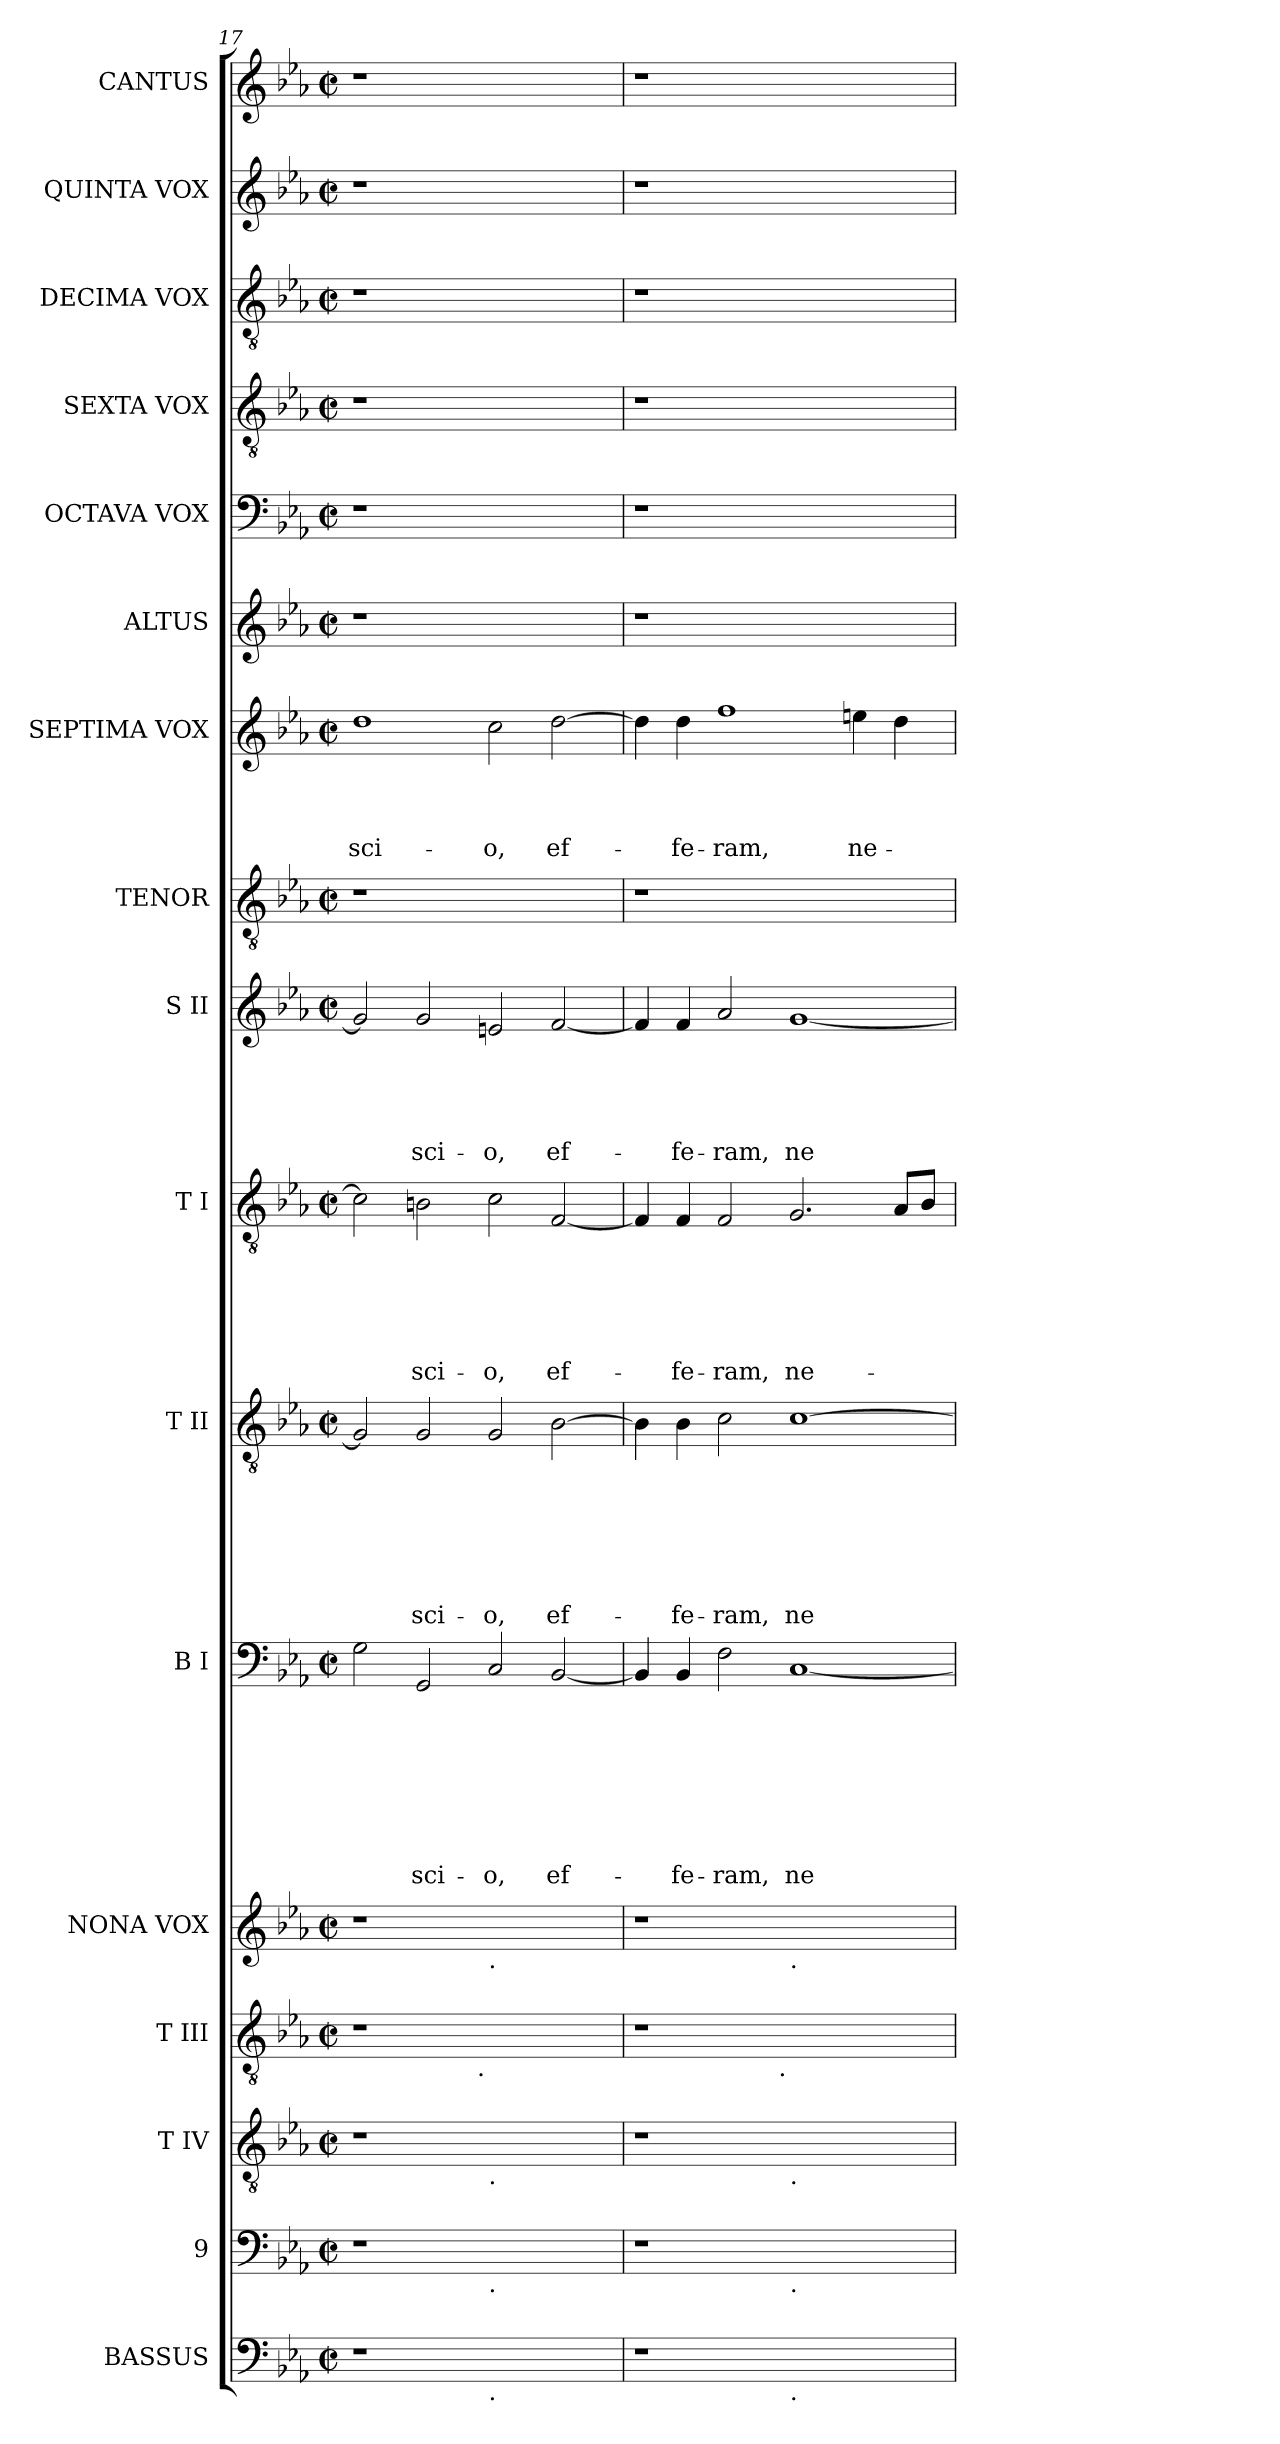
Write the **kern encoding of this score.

**kern	**kern	**kern	**kern	**kern	**kern	**text	**text	**text	**text	**text	**text	**text	**text	**kern	**text	**text	**text	**text	**text	**text	**text	**kern	**text	**text	**text	**text	**text	**text	**kern	**text	**text	**text	**text	**text	**kern	**kern	**text	**text	**text	**text	**kern	**kern	**kern	**kern	**kern	**kern
*part17	*part16	*part15	*part14	*part13	*part12	*part12	*part12	*part12	*part12	*part12	*part12	*part12	*part12	*part11	*part11	*part11	*part11	*part11	*part11	*part11	*part11	*part10	*part10	*part10	*part10	*part10	*part10	*part10	*part9	*part9	*part9	*part9	*part9	*part9	*part8	*part7	*part7	*part7	*part7	*part7	*part6	*part5	*part4	*part3	*part2	*part1
*staff17	*staff16	*staff15	*staff14	*staff13	*staff12	*staff12	*staff12	*staff12	*staff12	*staff12	*staff12	*staff12	*staff12	*staff11	*staff11	*staff11	*staff11	*staff11	*staff11	*staff11	*staff11	*staff10	*staff10	*staff10	*staff10	*staff10	*staff10	*staff10	*staff9	*staff9	*staff9	*staff9	*staff9	*staff9	*staff8	*staff7	*staff7	*staff7	*staff7	*staff7	*staff6	*staff5	*staff4	*staff3	*staff2	*staff1
*I"BASSUS	*I"9	*I"T IV	*I"T III	*I"NONA VOX	*I"B I	*	*	*	*	*	*	*	*	*I"T II	*	*	*	*	*	*	*	*I"T I	*	*	*	*	*	*	*I"S II	*	*	*	*	*	*I"TENOR	*I"SEPTIMA VOX	*	*	*	*	*I"ALTUS	*I"OCTAVA VOX	*I"SEXTA VOX	*I"DECIMA VOX	*I"QUINTA VOX	*I"CANTUS
*I'B	*	*I'T IV	*I'T III	*	*I'B I	*	*	*	*	*	*	*	*	*I'T II	*	*	*	*	*	*	*	*I'T I	*	*	*	*	*	*	*I'S II	*	*	*	*	*	*	*I'S I	*	*	*	*	*	*	*	*	*	*
*clefF4	*clefF4	*clefGv2	*clefGv2	*clefG2	*clefF4	*	*	*	*	*	*	*	*	*clefGv2	*	*	*	*	*	*	*	*clefGv2	*	*	*	*	*	*	*clefG2	*	*	*	*	*	*clefGv2	*clefG2	*	*	*	*	*clefG2	*clefF4	*clefGv2	*clefGv2	*clefG2	*clefG2
*k[b-e-a-]	*k[b-e-a-]	*k[b-e-a-]	*k[b-e-a-]	*k[b-e-a-]	*k[b-e-a-]	*	*	*	*	*	*	*	*	*k[b-e-a-]	*	*	*	*	*	*	*	*k[b-e-a-]	*	*	*	*	*	*	*k[b-e-a-]	*	*	*	*	*	*k[b-e-a-]	*k[b-e-a-]	*	*	*	*	*k[b-e-a-]	*k[b-e-a-]	*k[b-e-a-]	*k[b-e-a-]	*k[b-e-a-]	*k[b-e-a-]
*E-:	*E-:	*E-:	*E-:	*E-:	*E-:	*	*	*	*	*	*	*	*	*E-:	*	*	*	*	*	*	*	*E-:	*	*	*	*	*	*	*E-:	*	*	*	*	*	*E-:	*E-:	*	*	*	*	*E-:	*E-:	*E-:	*E-:	*E-:	*E-:
*M2/2	*M2/2	*M2/2	*M2/2	*M2/2	*M2/2	*	*	*	*	*	*	*	*	*M2/2	*	*	*	*	*	*	*	*M2/2	*	*	*	*	*	*	*M2/2	*	*	*	*	*	*M2/2	*M2/2	*	*	*	*	*M2/2	*M2/2	*M2/2	*M2/2	*M2/2	*M2/2
*met(c|)	*met(c|)	*met(c|)	*met(c|)	*met(c|)	*met(c|)	*	*	*	*	*	*	*	*	*met(c|)	*	*	*	*	*	*	*	*met(c|)	*	*	*	*	*	*	*met(c|)	*	*	*	*	*	*met(c|)	*met(c|)	*	*	*	*	*met(c|)	*met(c|)	*met(c|)	*met(c|)	*met(c|)	*met(c|)
=17	=17	=17	=17	=17	=17	=17	=17	=17	=17	=17	=17	=17	=17	=17	=17	=17	=17	=17	=17	=17	=17	=17	=17	=17	=17	=17	=17	=17	=17	=17	=17	=17	=17	=17	=17	=17	=17	=17	=17	=17	=17	=17	=17	=17	=17	=17
!	!	!	!	!	!	!	!	!	!	!	!	!	!	!	!	!	!	!	!	!	!	!	!	!	!	!	!	!	!	!	!	!	!	!	!	!	!	!	!	!LO:LY:b	!	!	!	!	!	!
*	*	*	*^	*	*	*	*	*	*	*	*	*	*	*	*	*	*	*	*	*	*	*	*	*	*	*	*	*	*	*	*	*	*	*	*	*	*	*	*	*	*	*	*	*	*	*
1r	1r	1r	1r	2ryy	1r	2G\	.	.	.	.	.	.	.	.	2G/]	.	.	.	.	.	.	.	2c\]	.	.	.	.	.	.	2g/]	.	.	.	.	.	1r	1dd	.	.	.	-sci-	1r	1r	1r	1r	1r	1r
!	!	!	!	!	!	!	!	!	!	!	!	!	!	!LO:LY:b	!	!	!	!	!	!	!	!LO:LY:b	!	!	!	!	!	!	!LO:LY:b	!	!	!	!	!	!LO:LY:b	!	!	!	!	!	!	!	!	!	!	!	!
.	.	.	.	4...ryy	.	2GG/	.	.	.	.	.	.	.	-sci-	2G/	.	.	.	.	.	.	-sci-	2Bn\	.	.	.	.	.	-sci-	2g/	.	.	.	.	-sci-	.	.	.	.	.	.	.	.	.	.	.	.
!	!	!	!	!LO:TX:b:t=.	!	!	!	!	!	!	!	!	!	!	!	!	!	!	!	!	!	!	!	!	!	!	!	!	!	!	!	!	!	!	!	!	!	!	!	!	!	!	!	!	!	!	!
.	.	.	.	1ryy	.	.	.	.	.	.	.	.	.	.	.	.	.	.	.	.	.	.	.	.	.	.	.	.	.	.	.	.	.	.	.	.	.	.	.	.	.	.	.	.	.	.	.
!	!	!	!	!	!LO:TX:b:t=.	!	!	!	!	!	!	!	!	!	!	!	!	!	!	!	!	!	!	!	!	!	!	!	!	!	!	!	!	!	!	!	!	!	!	!	!	!	!	!	!	!	!
!	!	!LO:TX:b:t=.	!	!	!	!	!	!	!	!	!	!	!	!	!	!	!	!	!	!	!	!	!	!	!	!	!	!	!	!	!	!	!	!	!	!	!	!	!	!	!	!	!	!	!	!	!
!	!LO:TX:b:t=.	!	!	!	!	!	!	!	!	!	!	!	!	!	!	!	!	!	!	!	!	!	!	!	!	!	!	!	!	!	!	!	!	!	!	!	!	!	!	!	!	!	!	!	!	!	!
!LO:TX:b:t=.	!	!	!	!	!	!	!	!	!	!	!	!	!	!	!	!	!	!	!	!	!	!	!	!	!	!	!	!	!	!	!	!	!	!	!	!	!	!	!	!	!	!	!	!	!	!	!
!	!	!	!	!	!	!	!	!	!	!	!	!	!	!LO:LY:b	!	!	!	!	!	!	!	!LO:LY:b	!	!	!	!	!	!	!LO:LY:b	!	!	!	!	!	!LO:LY:b	!	!	!	!	!	!LO:LY:b	!	!	!	!	!	!
1ryy	1ryy	1ryy	1ryy	.	1ryy	2C/	.	.	.	.	.	.	.	-o,	2G/	.	.	.	.	.	.	-o,	2c\	.	.	.	.	.	-o,	2en/	.	.	.	.	-o,	1ryy	2cc\	.	.	.	-o,	1ryy	1ryy	1ryy	1ryy	1ryy	1ryy
!	!	!	!	!	!	!	!	!	!	!	!	!	!	!LO:LY:b	!	!	!	!	!	!	!	!LO:LY:b	!	!	!	!	!	!	!LO:LY:b	!	!	!	!	!	!LO:LY:b	!	!	!	!	!	!LO:LY:b	!	!	!	!	!	!
.	.	.	.	.	.	[<2BB-/	.	.	.	.	.	.	.	ef-	[>2B-\	.	.	.	.	.	.	ef-	[<2F/	.	.	.	.	.	ef-	[<2f/	.	.	.	.	ef-	.	[>2dd\	.	.	.	ef-	.	.	.	.	.	.
.	.	.	.	32ryy	.	.	.	.	.	.	.	.	.	.	.	.	.	.	.	.	.	.	.	.	.	.	.	.	.	.	.	.	.	.	.	.	.	.	.	.	.	.	.	.	.	.	.
=18	=18	=18	=18	=18	=18	=18	=18	=18	=18	=18	=18	=18	=18	=18	=18	=18	=18	=18	=18	=18	=18	=18	=18	=18	=18	=18	=18	=18	=18	=18	=18	=18	=18	=18	=18	=18	=18	=18	=18	=18	=18	=18	=18	=18	=18	=18	=18
1r	1r	1r	1r	2ryy	1r	4BB-/]	.	.	.	.	.	.	.	.	4B-\]	.	.	.	.	.	.	.	4F/]	.	.	.	.	.	.	4f/]	.	.	.	.	.	1r	4dd\]	.	.	.	.	1r	1r	1r	1r	1r	1r
!	!	!	!	!	!	!	!	!	!	!	!	!	!	!LO:LY:b	!	!	!	!	!	!	!	!LO:LY:b	!	!	!	!	!	!	!LO:LY:b	!	!	!	!	!	!LO:LY:b	!	!	!	!	!	!LO:LY:b	!	!	!	!	!	!
.	.	.	.	.	.	4BB-/	.	.	.	.	.	.	.	-fe-	4B-\	.	.	.	.	.	.	-fe-	4F/	.	.	.	.	.	-fe-	4f/	.	.	.	.	-fe-	.	4dd\	.	.	.	-fe-	.	.	.	.	.	.
!	!	!	!	!	!	!	!	!	!	!	!	!	!	!LO:LY:b	!	!	!	!	!	!	!	!LO:LY:b	!	!	!	!	!	!	!LO:LY:b	!	!	!	!	!	!LO:LY:b	!	!	!	!	!	!LO:LY:b	!	!	!	!	!	!
.	.	.	.	4...ryy	.	2F\	.	.	.	.	.	.	.	-ram,	2c\	.	.	.	.	.	.	-ram,	2F/	.	.	.	.	.	-ram,	2a-/	.	.	.	.	-ram,	.	1ff	.	.	.	-ram,	.	.	.	.	.	.
!	!	!	!	!LO:TX:b:t=.	!	!	!	!	!	!	!	!	!	!	!	!	!	!	!	!	!	!	!	!	!	!	!	!	!	!	!	!	!	!	!	!	!	!	!	!	!	!	!	!	!	!	!
.	.	.	.	1ryy	.	.	.	.	.	.	.	.	.	.	.	.	.	.	.	.	.	.	.	.	.	.	.	.	.	.	.	.	.	.	.	.	.	.	.	.	.	.	.	.	.	.	.
!	!	!	!	!	!LO:TX:b:t=.	!	!	!	!	!	!	!	!	!	!	!	!	!	!	!	!	!	!	!	!	!	!	!	!	!	!	!	!	!	!	!	!	!	!	!	!	!	!	!	!	!	!
!	!	!LO:TX:b:t=.	!	!	!	!	!	!	!	!	!	!	!	!	!	!	!	!	!	!	!	!	!	!	!	!	!	!	!	!	!	!	!	!	!	!	!	!	!	!	!	!	!	!	!	!	!
!	!LO:TX:b:t=.	!	!	!	!	!	!	!	!	!	!	!	!	!	!	!	!	!	!	!	!	!	!	!	!	!	!	!	!	!	!	!	!	!	!	!	!	!	!	!	!	!	!	!	!	!	!
!LO:TX:b:t=.	!	!	!	!	!	!	!	!	!	!	!	!	!	!	!	!	!	!	!	!	!	!	!	!	!	!	!	!	!	!	!	!	!	!	!	!	!	!	!	!	!	!	!	!	!	!	!
!	!	!	!	!	!	!	!	!	!	!	!	!	!	!LO:LY:b	!	!	!	!	!	!	!	!LO:LY:b	!	!	!	!	!	!	!LO:LY:b	!	!	!	!	!	!LO:LY:b	!	!	!	!	!	!	!	!	!	!	!	!
1ryy	1ryy	1ryy	1ryy	.	1ryy	[<1C	.	.	.	.	.	.	.	ne-	[>1c	.	.	.	.	.	.	ne-	2.G/	.	.	.	.	.	ne-	[<1g	.	.	.	.	ne-	1ryy	.	.	.	.	.	1ryy	1ryy	1ryy	1ryy	1ryy	1ryy
!	!	!	!	!	!	!	!	!	!	!	!	!	!	!	!	!	!	!	!	!	!	!	!	!	!	!	!	!	!	!	!	!	!	!	!	!	!	!	!	!	!LO:LY:b	!	!	!	!	!	!
.	.	.	.	.	.	.	.	.	.	.	.	.	.	.	.	.	.	.	.	.	.	.	.	.	.	.	.	.	.	.	.	.	.	.	.	.	4een\	.	.	.	ne-	.	.	.	.	.	.
.	.	.	.	.	.	.	.	.	.	.	.	.	.	.	.	.	.	.	.	.	.	.	8A-/L	.	.	.	.	.	.	.	.	.	.	.	.	.	4dd\	.	.	.	.	.	.	.	.	.	.
.	.	.	.	.	.	.	.	.	.	.	.	.	.	.	.	.	.	.	.	.	.	.	8B-/J	.	.	.	.	.	.	.	.	.	.	.	.	.	.	.	.	.	.	.	.	.	.	.	.
.	.	.	.	32ryy	.	.	.	.	.	.	.	.	.	.	.	.	.	.	.	.	.	.	.	.	.	.	.	.	.	.	.	.	.	.	.	.	.	.	.	.	.	.	.	.	.	.	.
*	*	*	*v	*v	*	*	*	*	*	*	*	*	*	*	*	*	*	*	*	*	*	*	*	*	*	*	*	*	*	*	*	*	*	*	*	*	*	*	*	*	*	*	*	*	*	*	*
=	=	=	=	=	=	=	=	=	=	=	=	=	=	=	=	=	=	=	=	=	=	=	=	=	=	=	=	=	=	=	=	=	=	=	=	=	=	=	=	=	=	=	=	=	=	=
*-	*-	*-	*-	*-	*-	*-	*-	*-	*-	*-	*-	*-	*-	*-	*-	*-	*-	*-	*-	*-	*-	*-	*-	*-	*-	*-	*-	*-	*-	*-	*-	*-	*-	*-	*-	*-	*-	*-	*-	*-	*-	*-	*-	*-	*-	*-
